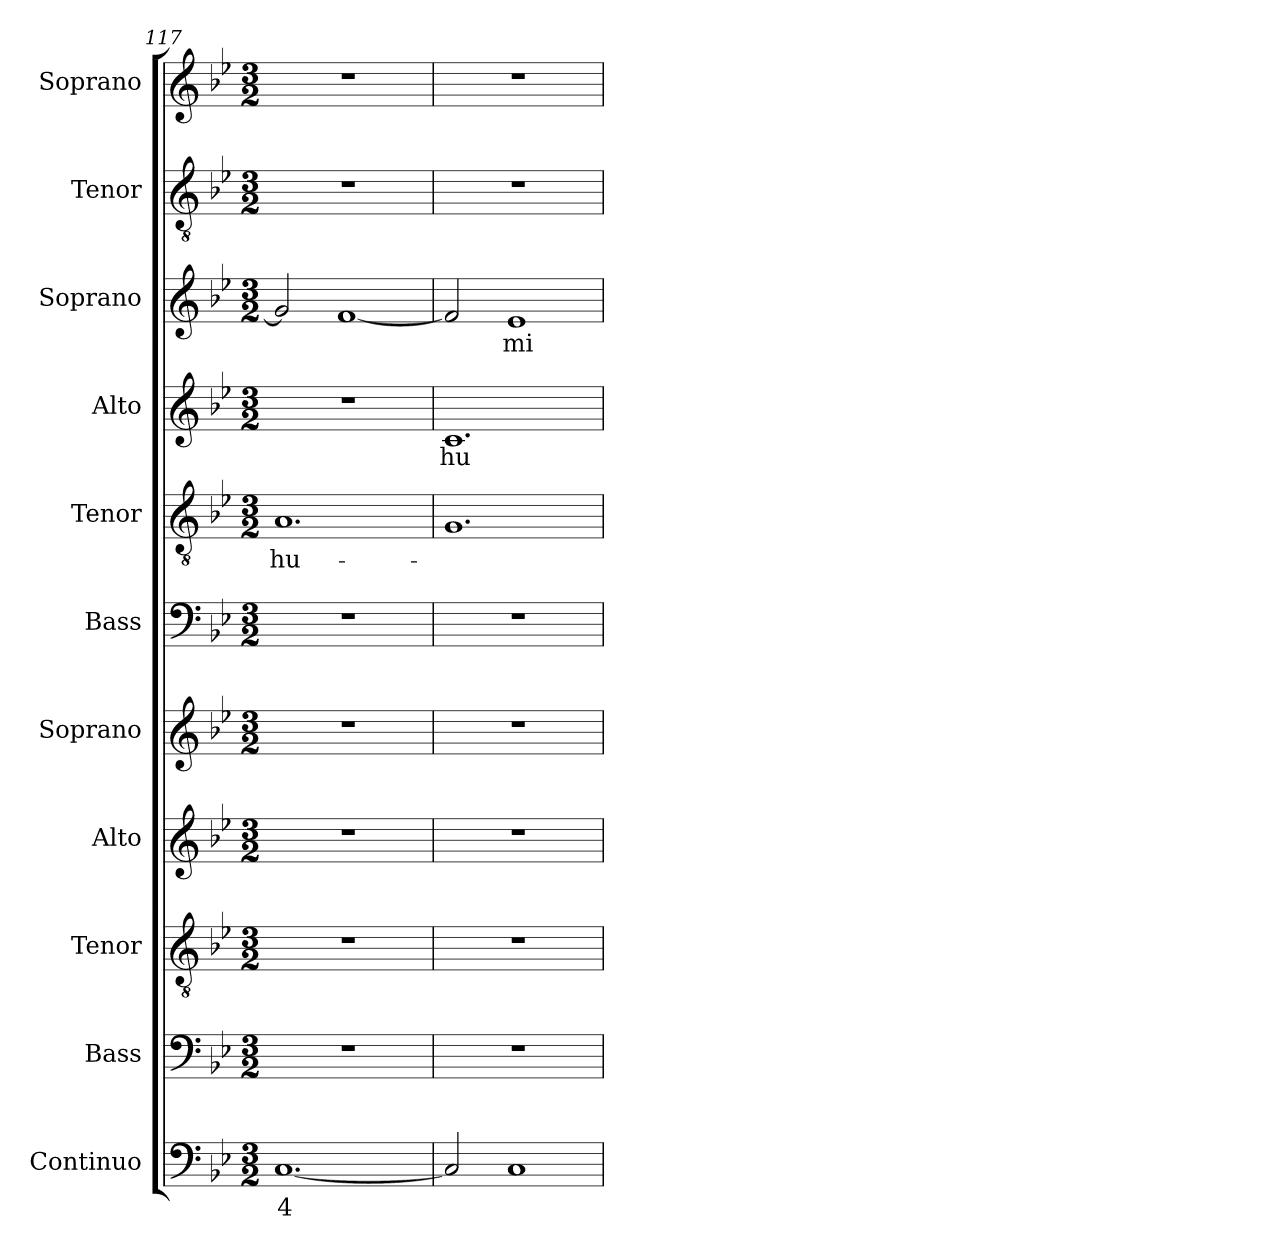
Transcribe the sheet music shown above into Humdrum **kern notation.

**kern	**text	**kern	**kern	**kern	**kern	**kern	**kern	**text	**kern	**text	**kern	**text	**kern	**kern
*part11	*part11	*part10	*part9	*part8	*part7	*part6	*part5	*part5	*part4	*part4	*part3	*part3	*part2	*part1
*staff11	*staff11	*staff10	*staff9	*staff8	*staff7	*staff6	*staff5	*staff5	*staff4	*staff4	*staff3	*staff3	*staff2	*staff1
*I"Continuo	*	*I"Bass	*I"Tenor	*I"Alto	*I"Soprano	*I"Bass	*I"Tenor	*	*I"Alto	*	*I"Soprano	*	*I"Tenor	*I"Soprano
*I'Cont.	*	*I'B.	*I'T.	*I'A.	*I'S.	*I'B.	*I'T.	*	*I'A.	*	*I'S.	*	*I'T.	*I'S.
!!LO:PB:g=z
*clefF4	*	*clefF4	*clefGv2	*clefG2	*clefG2	*clefF4	*clefGv2	*	*clefG2	*	*clefG2	*	*clefGv2	*clefG2
*	*	*	*ITrd7c12	*	*	*	*ITrd7c12	*	*	*	*	*	*ITrd7c12	*
*k[b-e-]	*	*k[b-e-]	*k[b-e-]	*k[b-e-]	*k[b-e-]	*k[b-e-]	*k[b-e-]	*	*k[b-e-]	*	*k[b-e-]	*	*k[b-e-]	*k[b-e-]
*B-:	*	*B-:	*B-:	*B-:	*B-:	*B-:	*B-:	*	*B-:	*	*B-:	*	*B-:	*B-:
*M3/2	*	*M3/2	*M3/2	*M3/2	*M3/2	*M3/2	*M3/2	*	*M3/2	*	*M3/2	*	*M3/2	*M3/2
=117	=117	=117	=117	=117	=117	=117	=117	=117	=117	=117	=117	=117	=117	=117
!	!LO:LY:b:color=#000000	!LO:N:vis=1	!LO:N:vis=1	!LO:N:vis=1	!LO:N:vis=1	!LO:N:vis=1	!	!	!	!	!	!	!	!
!	!	!	!	!	!	!	!	!LO:LY:b:color=#000000	!LO:N:vis=1	!	!	!	!LO:N:vis=1	!LO:N:vis=1
[<1.Ci	4	1.r	1.r	1.r	1.r	1.r	1.AAi	hu-	1.r	.	2gi/]	.	1.r	1.r
.	.	.	.	.	.	.	.	.	.	.	[<1fi	.	.	.
=118	=118	=118	=118	=118	=118	=118	=118	=118	=118	=118	=118	=118	=118	=118
!	!	!LO:N:vis=1	!LO:N:vis=1	!LO:N:vis=1	!LO:N:vis=1	!LO:N:vis=1	!	!	!	!	!	!	!	!
!	!	!	!	!	!	!	!	!	!	!LO:LY:b:color=#000000	!	!	!LO:N:vis=1	!LO:N:vis=1
2Ci/]	.	1.r	1.r	1.r	1.r	1.r	1.GGi	.	1.ci	hu-	2fi/]	.	1.r	1.r
!	!	!	!	!	!	!	!	!	!	!	!	!LO:LY:b:color=#000000	!	!
1Ci	.	.	.	.	.	.	.	.	.	.	1e-i	-mi-	.	.
=	=	=	=	=	=	=	=	=	=	=	=	=	=	=
*-	*-	*-	*-	*-	*-	*-	*-	*-	*-	*-	*-	*-	*-	*-
